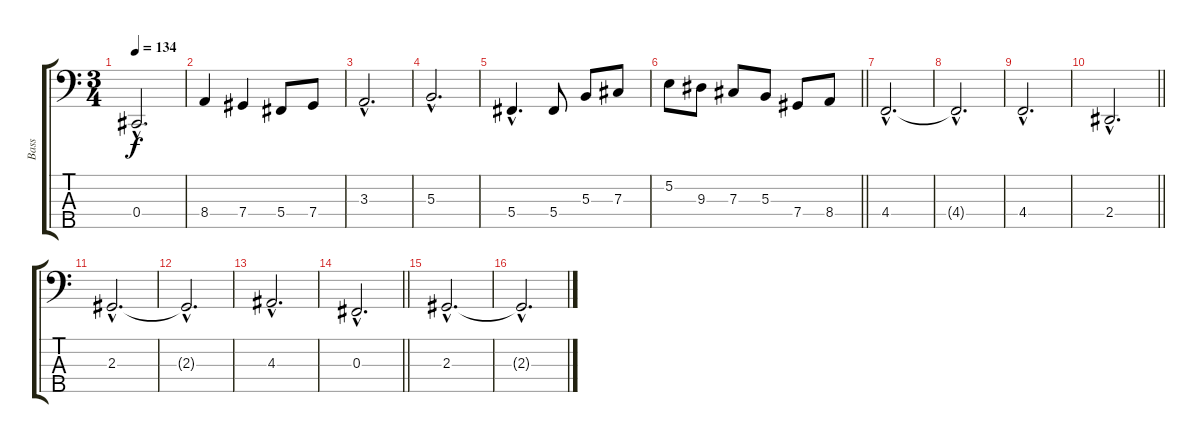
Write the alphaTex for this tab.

\track ("Bass" "Bass") {instrument electricbassfinger}
\staff {score tabs}
\tuning (E2 B1 Gb1 Db1 Ab0) {hide}
\ts (3 4)
\tempo 134
\clef f4
\ks c
0.4{hac}.2{d dy f} |
8.4.4 7.4.4 5.4.8 7.4.8 |
3.3{hac}.2{d} |
5.3{hac}.2{d} |
5.4{hac}.4{d} 5.4.8 5.3.8 7.3.8 |
\barLineRight lightlight
5.2.8 9.3.8 7.3.8 5.3.8 7.4.8 8.4.8 |
4.4{hac}.2{d} |
4.4{hac t}.2{d} |
4.4{hac}.2{d} |
\barLineRight lightlight
2.4{hac}.2{d} |
2.3{hac}.2{d} |
2.3{hac t}.2{d} |
4.3{hac}.2{d} |
\barLineRight lightlight
0.3{hac}.2{d} |
2.3{hac}.2{d} |
2.3{hac t}.2{d}
